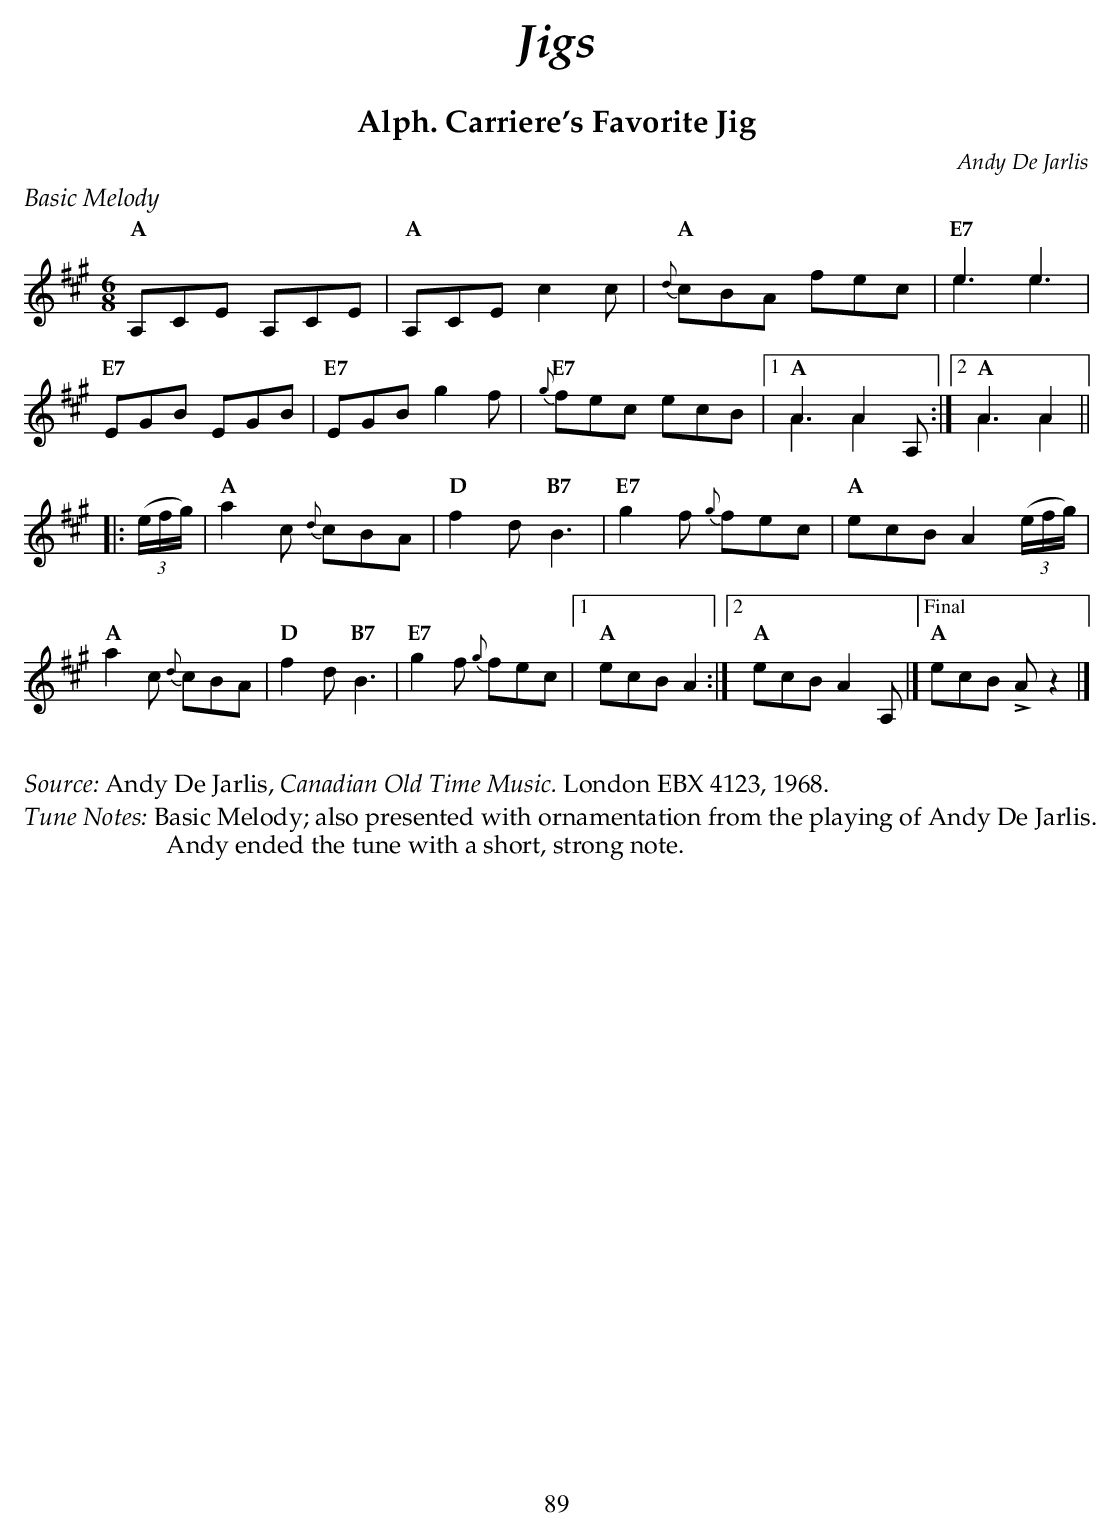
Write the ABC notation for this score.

X:1
T:Alph. Carriere's Favorite Jig
C:Andy De Jarlis
M:6/8
L:1/8
K:A
%%text $2Basic Melody$0
   "A" A,CE A,CE | "A" A,CE c2 c | "A" {d}cBA fec  | "E7" (& e3e3 & e3e3 &)    |
"E7" EGB EGB     | "E7" EGB g2f  | "E7" {g}fec ecB |1 "A" (& A3A2A, & A3A2x &):|2 "A" (& A3A2 & A3A2 &) ||
|:((3e/2f/2g/2) |\
"A" a2 c {d}cBA | "D" f2 d "B7" B3 | "E7" g2 f {g}fec | "A" ecB A2 ((3e/2f/2g/2) |
"A" a2 c {d}cBA | "D" f2 d "B7" B3 | "E7" g2 f {g}fec |1 "A" ecB A2 :|2 "A" ecB A2 A, |]["Final" "A" ecB !>! A z2 |]
